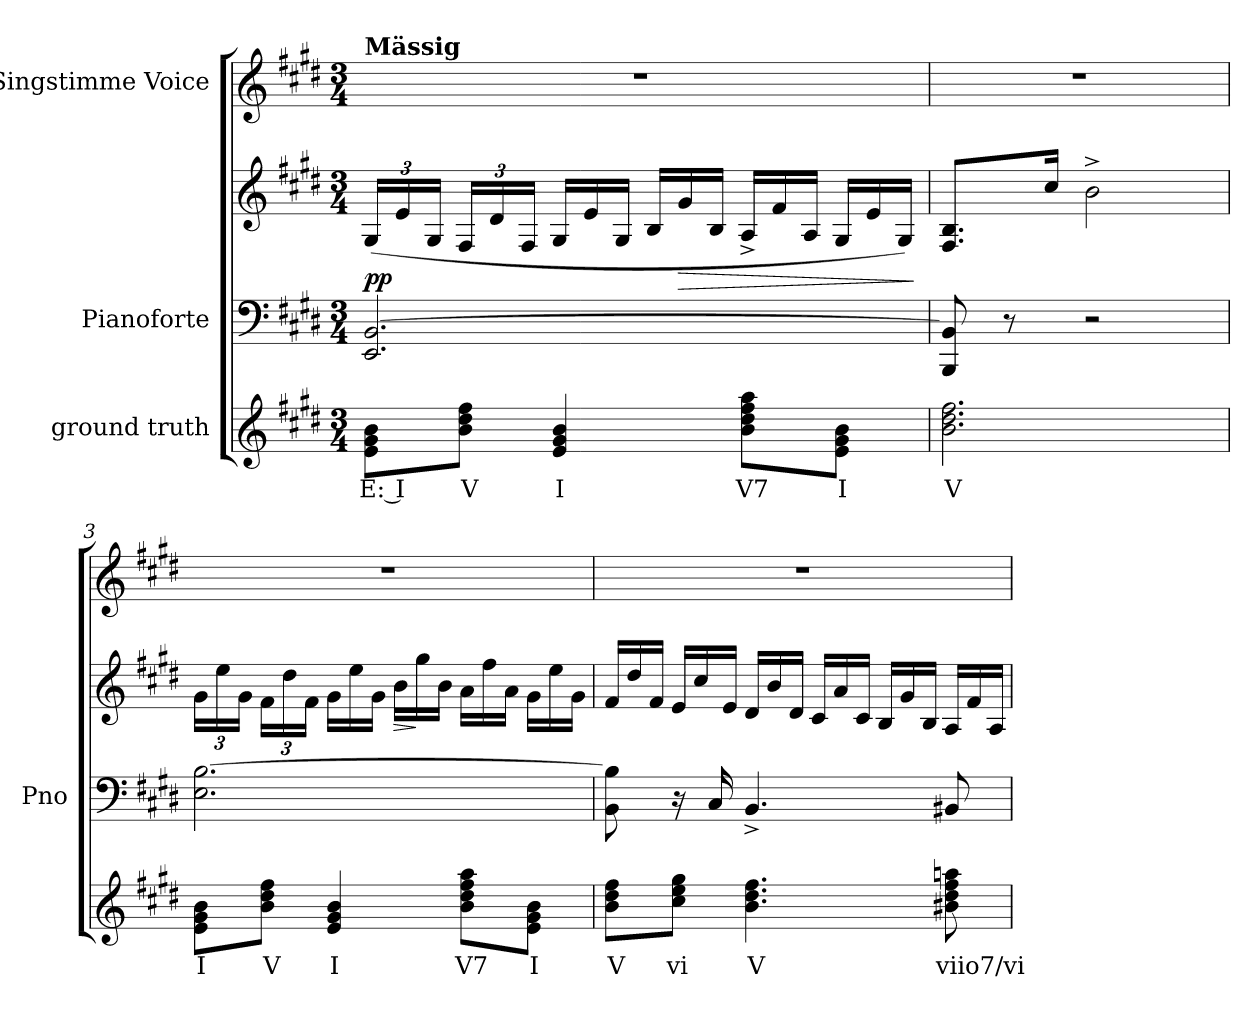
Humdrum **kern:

**kern	**text	**kern	**kern	**dynam	**kern
*part3	*part3	*part2	*part2	*part2	*part1
*staff4	*staff4	*staff3	*staff2	*staff2/3	*staff1
*I"ground truth	*	*I"Pianoforte	*	*	*I"Singstimme Voice
*	*	*I'Pno	*	*	*
*	*	*clefF4	*clefG2	*	*clefG2
*k[f#c#g#d#]	*	*k[f#c#g#d#]	*k[f#c#g#d#]	*	*k[f#c#g#d#]
*M3/4	*	*M3/4	*M3/4	*	*M3/4
*MM70	*	*MM70	*MM70	*	*MM70
=1	=1	=1	=1	=1	=1
*	*	*	*Xbrackettup	*	*
!	!	!	!	!	!LO:TX:B:t=Mässig
!	!	!	!	!LO:DY:a=2	!
8e 8g# 8bL	E: I	2.EE/ [2.BB/	(<24G#/LL	pp	2.r
.	.	.	24e/	.	.
.	.	.	24G#/JJ	.	.
8b 8dd# 8ff#J	V	.	24F#/LL	.	.
.	.	.	24d#/	.	.
.	.	.	24F#/JJ	.	.
*	*	*	*Xtuplet	*	*
4e 4g# 4b	I	.	24G#/LL	.	.
.	.	.	24e/	.	.
.	.	.	24G#/JJ	.	.
.	.	.	24B/LL	.	.
!	!	!	!	!LO:HP:b	!
.	.	.	24g#/	>	.
.	.	.	24B/JJ	.	.
8b 8dd# 8ff# 8aaL	V7	.	24A^/LL	.	.
.	.	.	24f#/	.	.
.	.	.	24A/JJ	.	.
8e 8g# 8bJ	I	.	24G#/LL	.	.
.	.	.	24e/	.	.
.	.	.	24G#/JJ)	.	.
.	.	.	.	]	.
=2	=2	=2	=2	=2	=2
2.b 2.dd# 2.ff#	V	8BBB/ 8BB/]	8.F#/ 8.B/L	.	2.r
.	.	8r	.	.	.
.	.	.	16cc#/Jk	.	.
.	.	2r	2b^\	.	.
=3	=3	=3	=3	=3	=3
*	*	*	*tuplet	*	*
8e 8g# 8bL	I	2.E\ [2.B\	(<24g#\LL	.	2.r
.	.	.	24ee\	.	.
.	.	.	24g#\JJ	.	.
8b 8dd# 8ff#J	V	.	24f#\LL	.	.
.	.	.	24dd#\	.	.
.	.	.	24f#\JJ	.	.
*	*	*	*Xtuplet	*	*
4e 4g# 4b	I	.	24g#\LL	.	.
.	.	.	24ee\	.	.
.	.	.	24g#\JJ	.	.
!	!	!	!	!LO:HP:b	!
.	.	.	24b\LL	>	.
.	.	.	24gg#\	]	.
.	.	.	24b\JJ	.	.
8b 8dd# 8ff# 8aaL	V7	.	24a\LL	.	.
.	.	.	24ff#\	.	.
.	.	.	24a\JJ	.	.
8e 8g# 8bJ	I	.	24g#\LL	.	.
.	.	.	24ee\	.	.
.	.	.	24g#\JJ	.	.
!!LO:LB:g=z
=4	=4	=4	=4	=4	=4
8b 8dd# 8ff#L	V	8BB\ 8B\]	24f#/LL	.	2.r
.	.	.	24dd#/	.	.
.	.	.	24f#/JJ	.	.
8cc# 8ee 8gg#J	vi	16r	24e/LL	.	.
.	.	.	24cc#/	.	.
.	.	16C#/	.	.	.
.	.	.	24e/JJ	.	.
4.b 4.dd# 4.ff#	V	4.BB^/)	24d#/LL	.	.
.	.	.	24b/	.	.
.	.	.	24d#/JJ	.	.
.	.	.	24c#/LL	.	.
.	.	.	24a/	.	.
.	.	.	24c#/JJ	.	.
.	.	.	24B/LL	.	.
.	.	.	24g#/	.	.
.	.	.	24B/JJ	.	.
8b#X 8dd# 8ff# 8aan	viio7/vi	8BB#X/	24A/LL	.	.
.	.	.	24f#/	.	.
.	.	.	24A/JJ	.	.
=	=	=	=	=	=
*-	*-	*-	*-	*-	*-
